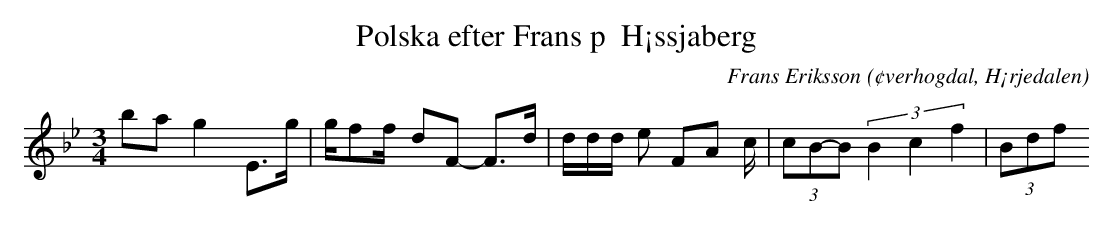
X:1
T:Polska efter Frans p  H¡ssjaberg
O:¢verhogdal, H¡rjedalen
M:3/4
C:Frans Eriksson
K:Bb
ba g2 E>g |g/ff/- dF- F>d|d/d/d/ e4/3 F4/3A4/3 c/| (3cB-B (3B2c2f2|-(3Bdf
